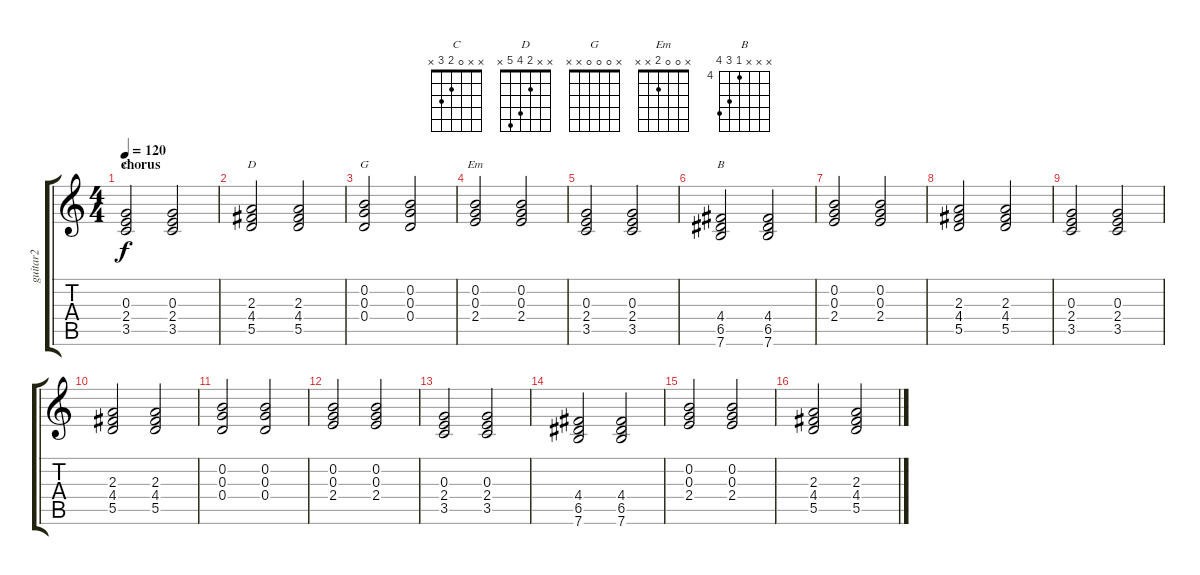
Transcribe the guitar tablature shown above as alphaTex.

\track ("guitar2" "guitar2") {instrument electricguitarclean}
\staff {score tabs}
\tuning (E4 B3 G3 D3 A2 E2) {hide}
\chord ("C" x x 0 2 3 x)
\chord ("D" x x 2 4 5 x)
\chord ("G" x 0 0 0 x x)
\chord ("Em" x 0 0 2 x x)
\chord ("B" x x x 4 6 7) {firstfret 4}
\ts (4 4)
\section ("" "chorus")
\tempo 120
\clef g2
\ks c
(0.3 2.4 3.5).2{ch "C" dy f} (0.3 2.4 3.5).2 |
(2.3 4.4 5.5).2{ch "D"} (2.3 4.4 5.5).2 |
(0.2 0.3 0.4).2{ch "G"} (0.2 0.3 0.4).2 |
(0.2 0.3 2.4).2{ch "Em"} (0.2 0.3 2.4).2 |
(0.3 2.4 3.5).2 (0.3 2.4 3.5).2 |
(4.4 6.5 7.6).2{ch "B"} (4.4 6.5 7.6).2 |
(0.2 0.3 2.4).2 (0.2 0.3 2.4).2 |
(2.3 4.4 5.5).2 (2.3 4.4 5.5).2 |
(0.3 2.4 3.5).2 (0.3 2.4 3.5).2 |
(2.3 4.4 5.5).2 (2.3 4.4 5.5).2 |
(0.2 0.3 0.4).2 (0.2 0.3 0.4).2 |
(0.2 0.3 2.4).2 (0.2 0.3 2.4).2 |
(0.3 2.4 3.5).2 (0.3 2.4 3.5).2 |
(4.4 6.5 7.6).2 (4.4 6.5 7.6).2 |
(0.2 0.3 2.4).2 (0.2 0.3 2.4).2 |
(2.3 4.4 5.5).2 (2.3 4.4 5.5).2
